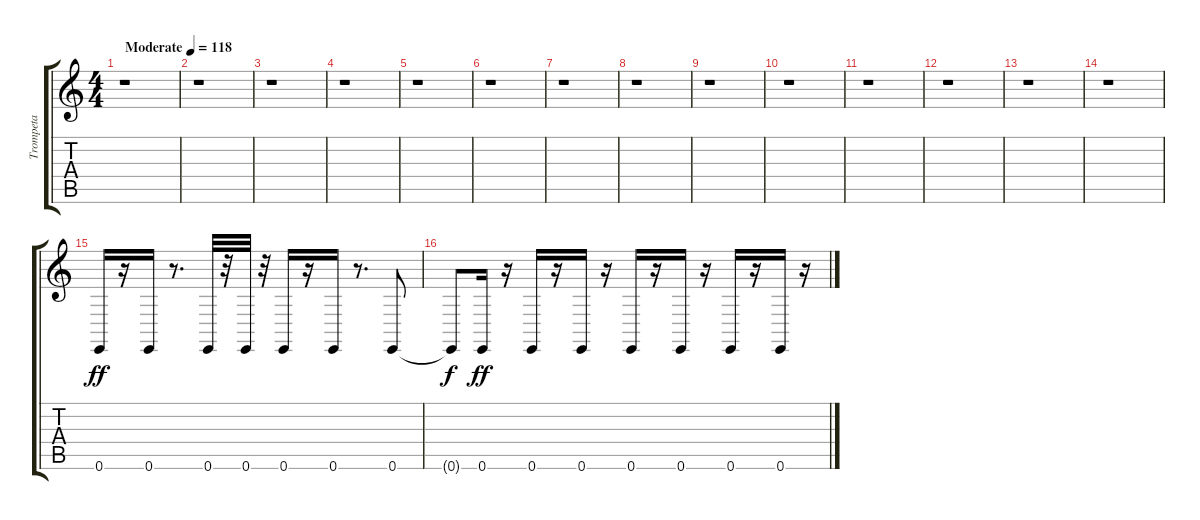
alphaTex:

\track ("Trompeta" "Trompeta") {instrument trombone}
\staff {score tabs}
\tuning (E4 B3 G3 D3 A2 E2) {hide}
\ts (4 4)
\tempo (118 "Moderate")
\clef g2
\ks c
r.1{dy ff instrument trombone} |
r.1 |
r.1 |
r.1 |
r.1 |
r.1 |
r.1 |
r.1 |
r.1 |
r.1 |
r.1 |
r.1 |
r.1 |
r.1 |
0.6.16 r.16 0.6.16 r.8{d} 0.6.32 r.32 0.6.32 r.32 0.6.16 r.16 0.6.16 r.8{d} 0.6.8 |
0.6{t}.8{dy f} 0.6.16{dy ff} r.16 0.6.16 r.16 0.6.16 r.16 0.6.16 r.16 0.6.16 r.16 0.6.16 r.16 0.6.16 r.16
